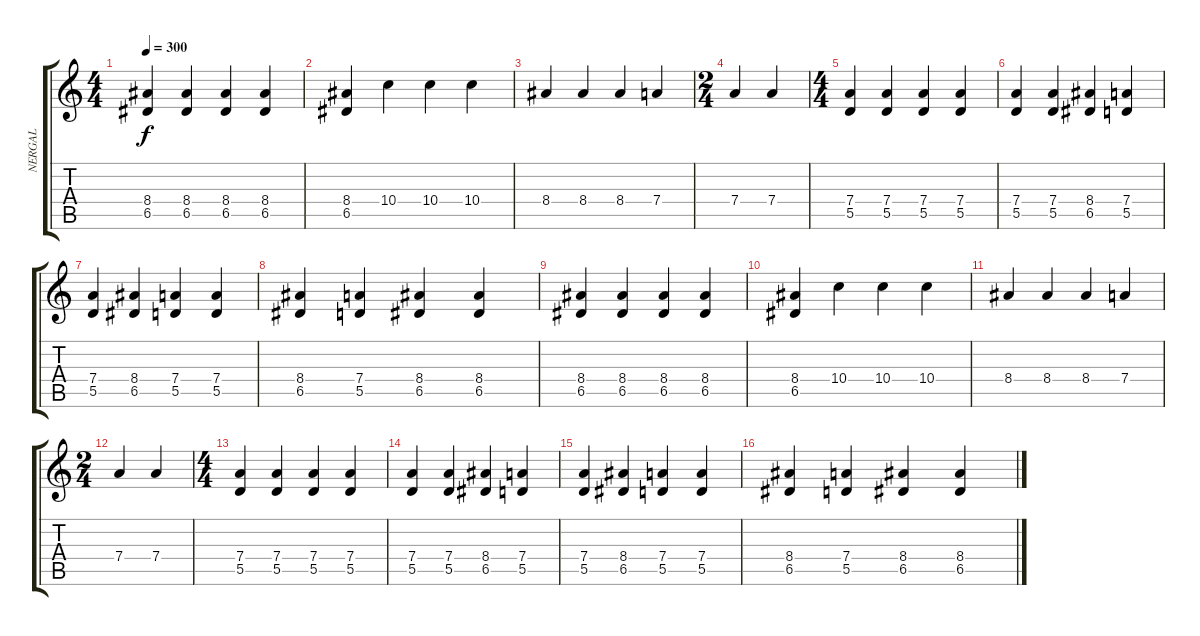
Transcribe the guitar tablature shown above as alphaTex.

\track ("NERGAL" "NERGAL") {instrument distortionguitar}
\staff {score tabs}
\tuning (E4 B3 G3 D3 A2 E2) {hide}
\ts (4 4)
\tempo 300
\clef g2
\ks c
(8.4 6.5).4{dy f} (8.4 6.5).4 (8.4 6.5).4 (8.4 6.5).4 |
(8.4 6.5).4 10.4.4 10.4.4 10.4.4 |
8.4.4 8.4.4 8.4.4 7.4.4 |
\ts (2 4)
7.4.4 7.4.4 |
\ts (4 4)
(7.4 5.5).4 (7.4 5.5).4 (7.4 5.5).4 (7.4 5.5).4 |
(7.4 5.5).4 (7.4 5.5).4 (8.4 6.5).4 (7.4 5.5).4 |
(7.4 5.5).4 (8.4 6.5).4 (7.4 5.5).4 (7.4 5.5).4 |
(8.4 6.5).4 (7.4 5.5).4 (8.4 6.5).4 (8.4 6.5).4 |
(8.4 6.5).4 (8.4 6.5).4 (8.4 6.5).4 (8.4 6.5).4 |
(8.4 6.5).4 10.4.4 10.4.4 10.4.4 |
8.4.4 8.4.4 8.4.4 7.4.4 |
\ts (2 4)
7.4.4 7.4.4 |
\ts (4 4)
(7.4 5.5).4 (7.4 5.5).4 (7.4 5.5).4 (7.4 5.5).4 |
(7.4 5.5).4 (7.4 5.5).4 (8.4 6.5).4 (7.4 5.5).4 |
(7.4 5.5).4 (8.4 6.5).4 (7.4 5.5).4 (7.4 5.5).4 |
(8.4 6.5).4 (7.4 5.5).4 (8.4 6.5).4 (8.4 6.5).4
